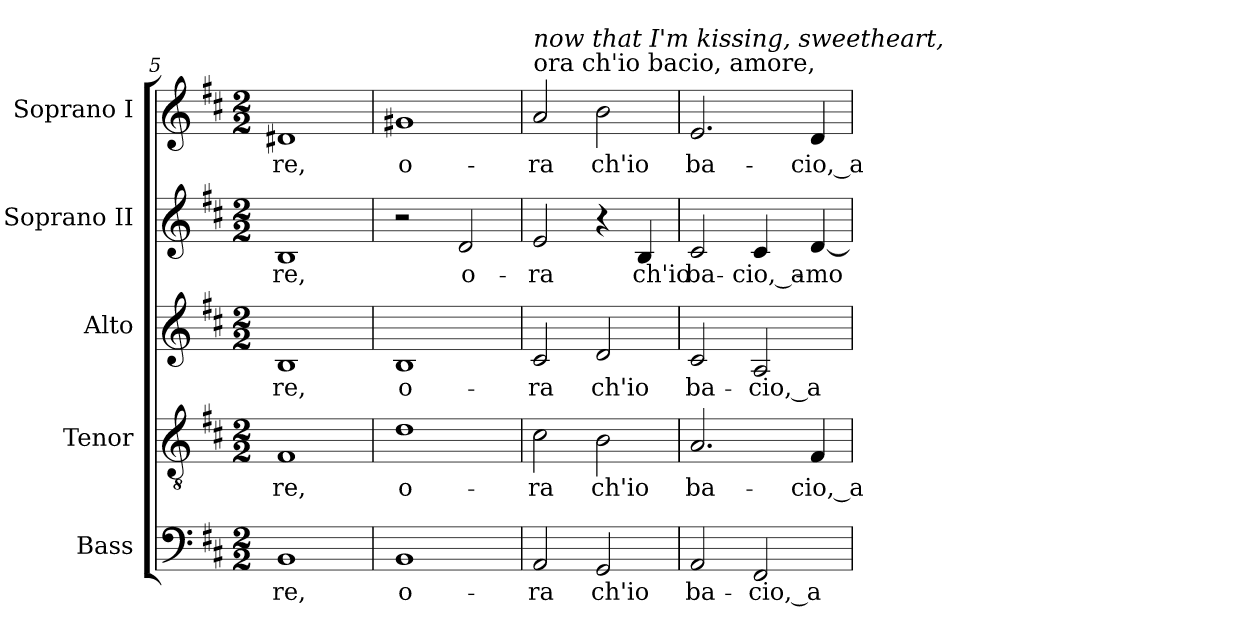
**kern	**text	**kern	**text	**kern	**text	**kern	**text	**kern	**text
*part5	*part5	*part4	*part4	*part3	*part3	*part2	*part2	*part1	*part1
*staff5	*staff5	*staff4	*staff4	*staff3	*staff3	*staff2	*staff2	*staff1	*staff1
*I"Bass	*	*I"Tenor	*	*I"Alto	*	*I"Soprano II	*	*I"Soprano I	*
*I'B.	*	*I'T.	*	*I'A.	*	*I'S. II	*	*I'S. I	*
*clefF4	*	*clefGv2	*	*clefG2	*	*clefG2	*	*clefG2	*
*	*	*ITrd7c12	*	*	*	*	*	*	*
*k[f#c#]	*	*k[f#c#]	*	*k[f#c#]	*	*k[f#c#]	*	*k[f#c#]	*
*D:	*	*D:	*	*D:	*	*D:	*	*D:	*
*M2/2	*	*M2/2	*	*M2/2	*	*M2/2	*	*M2/2	*
=5	=5	=5	=5	=5	=5	=5	=5	=5	=5
!	!LO:LY:b:color=#000000	!	!	!	!	!	!	!	!
!	!	!	!LO:LY:b:color=#000000	!	!	!	!	!	!
!	!	!	!	!	!LO:LY:b:color=#000000	!	!	!	!
!	!	!	!	!	!	!	!LO:LY:b:color=#000000	!	!
!	!	!	!	!	!	!	!	!	!LO:LY:b:color=#000000
1BBi	-re,	1FF#i	-re,	1Bi	-re,	1Bi	-re,	1d#Xi	-re,
=6	=6	=6	=6	=6	=6	=6	=6	=6	=6
!	!LO:LY:b:color=#000000	!	!	!	!	!	!	!	!
!	!	!	!LO:LY:b:color=#000000	!	!	!	!	!	!
!	!	!	!	!	!LO:LY:b:color=#000000	!	!	!	!
!	!	!	!	!	!	!	!	!	!LO:LY:b:color=#000000
1BBi	o-	1Di	o-	1Bi	o-	2r	.	1g#Xi	o-
!	!	!	!	!	!	!	!LO:LY:b:color=#000000	!	!
.	.	.	.	.	.	2di/	o-	.	.
!!LO:LB:g=z
=7	=7	=7	=7	=7	=7	=7	=7	=7	=7
!	!LO:LY:b:color=#000000	!	!	!	!	!	!	!	!
!	!	!	!LO:LY:b:color=#000000	!	!	!	!	!	!
!	!	!	!	!	!LO:LY:b:color=#000000	!	!	!	!
!	!	!	!	!	!	!	!LO:LY:b:color=#000000	!	!
!	!	!	!	!	!	!	!	!LO:TX:a:t=ora ch'io bacio, amore,	!
!	!	!	!	!	!	!	!	!LO:TX:i:t=now that I'm kissing, sweetheart,	!
!	!	!	!	!	!	!	!	!	!LO:LY:b:color=#000000
2AAi/	-ra	2C#i\	-ra	2c#i/	-ra	2ei/	-ra	2ai/	-ra
!	!LO:LY:b:color=#000000	!	!	!	!	!	!	!	!
!	!	!	!LO:LY:b:color=#000000	!	!	!	!	!	!
!	!	!	!	!	!LO:LY:b:color=#000000	!	!	!	!
!	!	!	!	!	!	!	!	!	!LO:LY:b:color=#000000
2GGi/	ch'io	2BBi\	ch'io	2di/	ch'io	4r	.	2bi\	ch'io
!	!	!	!	!	!	!	!LO:LY:b:color=#000000	!	!
.	.	.	.	.	.	4Bi/	ch'io	.	.
=8	=8	=8	=8	=8	=8	=8	=8	=8	=8
!	!LO:LY:b:color=#000000	!	!	!	!	!	!	!	!
!	!	!	!LO:LY:b:color=#000000	!	!	!	!	!	!
!	!	!	!	!	!LO:LY:b:color=#000000	!	!	!	!
!	!	!	!	!	!	!	!LO:LY:b:color=#000000	!	!
!	!	!	!	!	!	!	!	!	!LO:LY:b:color=#000000
2AAi/	ba-	2.AAi/	ba-	2c#i/	ba-	2c#i/	ba-	2.ei/	ba-
!	!LO:LY:b:color=#000000	!	!	!	!	!	!	!	!
!	!	!	!	!	!LO:LY:b:color=#000000	!	!	!	!
!	!	!	!	!	!	!	!LO:LY:b:color=#000000	!	!
2FF#i/	-cio,_a-	.	.	2Ai/	-cio,_a-	4c#i/	-cio,_a-	.	.
!	!	!	!LO:LY:b:color=#000000	!	!	!	!	!	!
!	!	!	!	!	!	!	!LO:LY:b:color=#000000	!	!
!	!	!	!	!	!	!	!	!	!LO:LY:b:color=#000000
.	.	4FF#i/	-cio,_a-	.	.	[<4di/	-mo-	4di/	-cio,_a-
=	=	=	=	=	=	=	=	=	=
*-	*-	*-	*-	*-	*-	*-	*-	*-	*-
